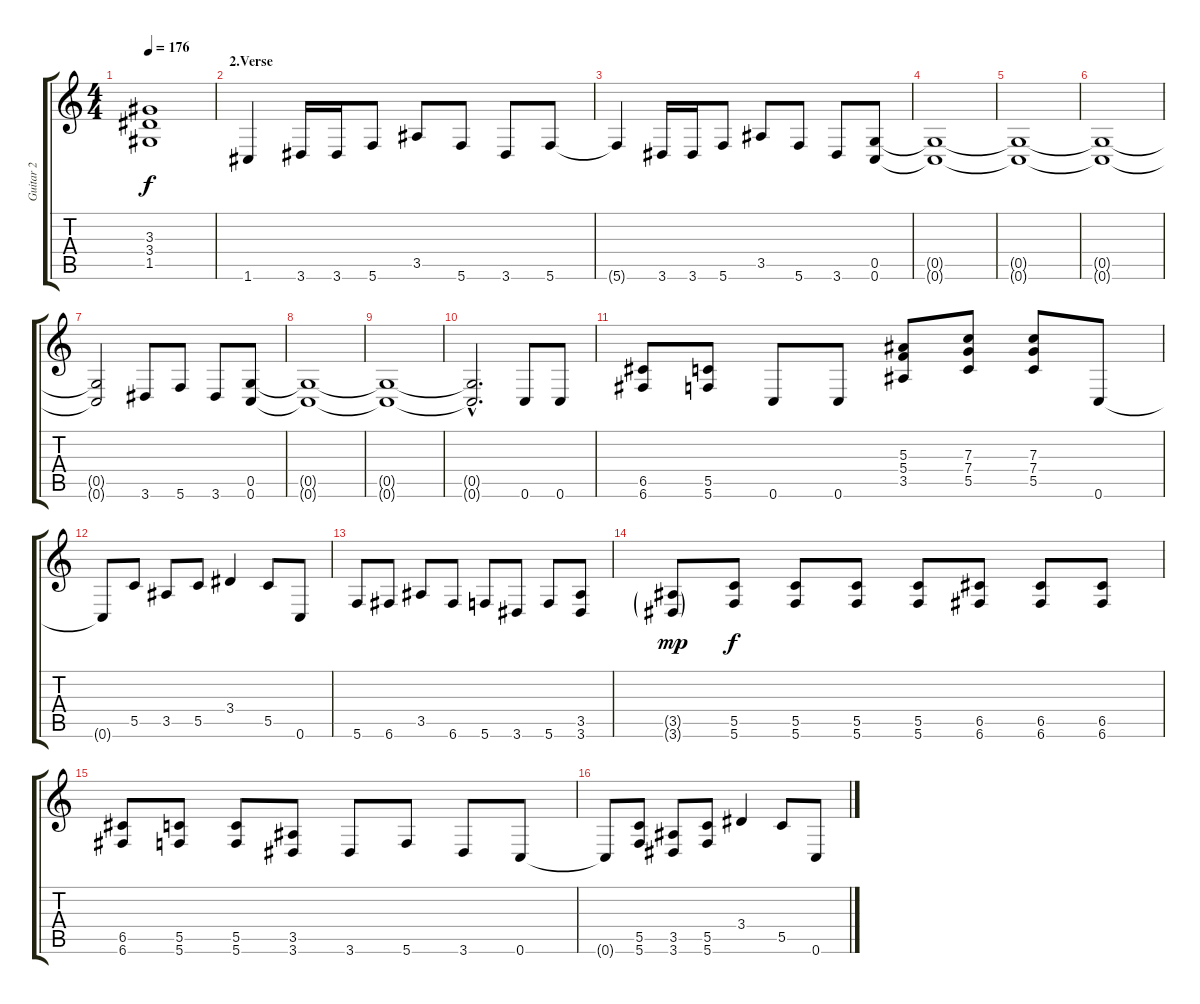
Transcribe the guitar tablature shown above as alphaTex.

\track ("Guitar 2" "Guitar 2") {instrument distortionguitar}
\staff {score tabs}
\tuning (D4 A3 F3 C3 G2 C2) {hide}
\ts (4 4)
\tempo 176
\clef g2
\ks c
(3.3 3.4 1.5).1{dy f} |
\section ("" "2.Verse")
1.6.4 3.6.16 3.6.16 5.6.8 3.5.8 5.6.8 3.6.8 5.6.8 |
5.6{t}.4 3.6.16 3.6.16 5.6.8 3.5.8 5.6.8 3.6.8 (0.5 0.6).8 |
(0.5{t} 0.6{t}).1 |
(0.5{t} 0.6{t}).1 |
(0.5{t} 0.6{t}).1 |
(0.5{t} 0.6{t}).2 3.6.8 5.6.8 3.6.8 (0.5 0.6).8 |
(0.5{t} 0.6{t}).1 |
(0.5{t} 0.6{t}).1 |
(0.5{hac t} 0.6{hac t}).2{d} 0.6.8 0.6.8 |
(6.5 6.6).8 (5.5 5.6).8 0.6.8 0.6.8 (5.3 5.4 3.5).8 (7.3 7.4 5.5).8 (7.3 7.4 5.5).8 0.6.8 |
0.6{t}.8 5.5.8 3.5.8 5.5.8 3.4.4 5.5.8 0.6.8 |
5.6.8 6.6.8 3.5.8 6.6.8 5.6.8 3.6.8 5.6.8 (3.5 3.6).8 |
(3.5{g} 3.6{g}).8{dy mp} (5.5 5.6).8{dy f} (5.5 5.6).8 (5.5 5.6).8 (5.5 5.6).8 (6.5 6.6).8 (6.5 6.6).8 (6.5 6.6).8 |
(6.5 6.6).8 (5.5 5.6).8 (5.5 5.6).8 (3.5 3.6).8 3.6.8 5.6.8 3.6.8 0.6.8 |
0.6{t}.8 (5.5 5.6).8 (3.5 3.6).8 (5.5 5.6).8 3.4.4 5.5.8 0.6.8
